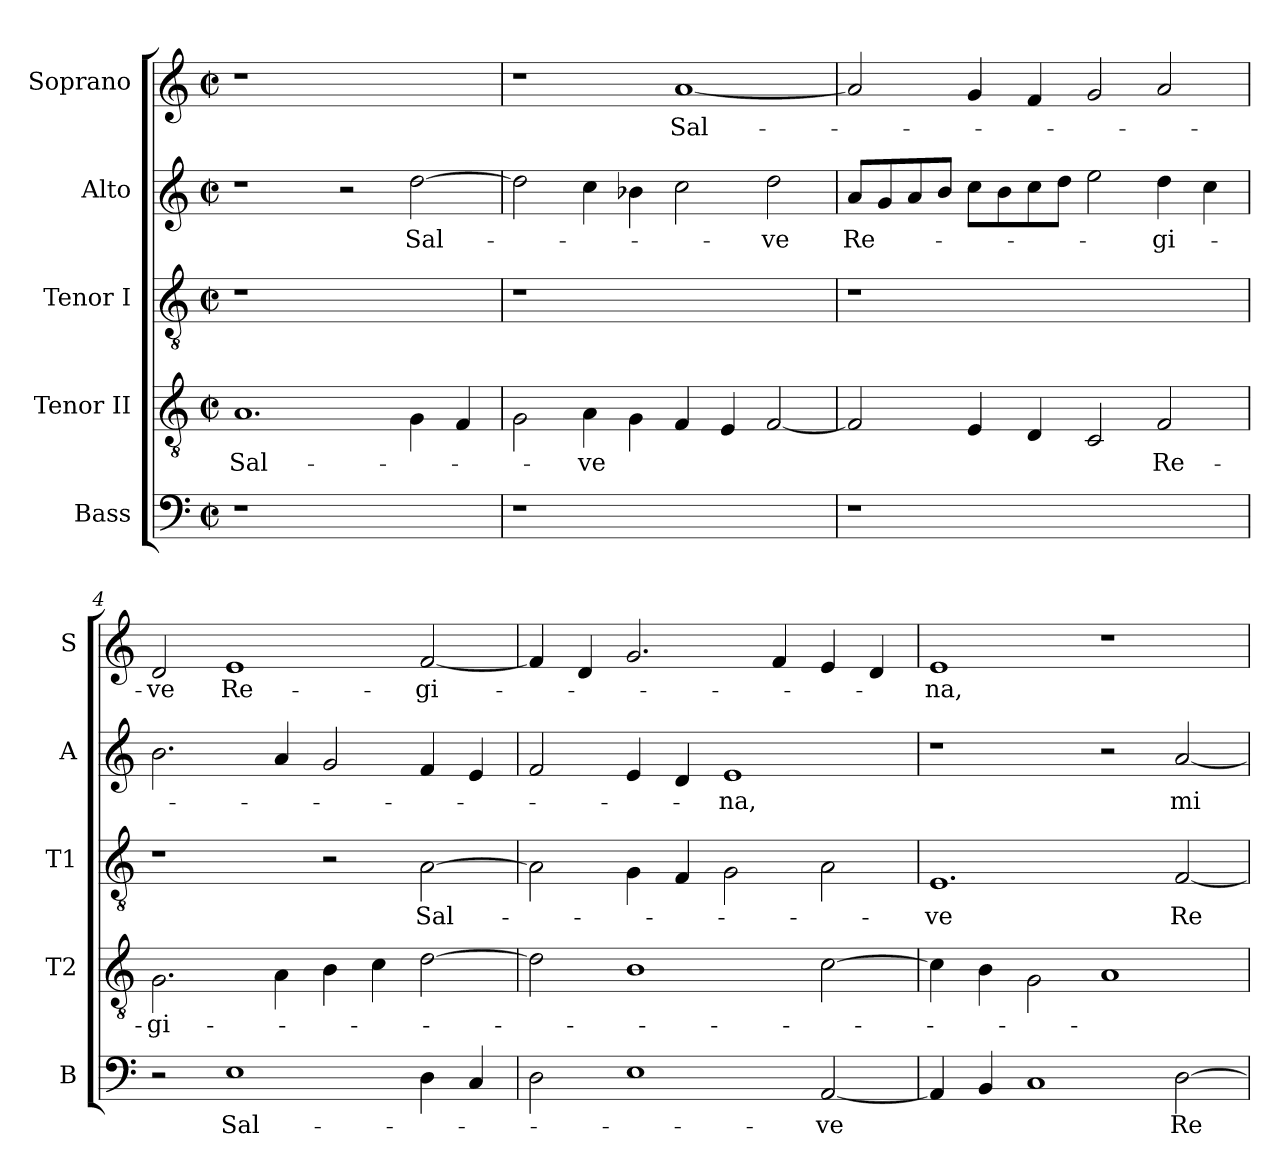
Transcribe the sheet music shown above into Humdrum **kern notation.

**kern	**text	**kern	**text	**kern	**text	**kern	**text	**kern	**text
*part5	*part5	*part4	*part4	*part3	*part3	*part2	*part2	*part1	*part1
*staff5	*staff5	*staff4	*staff4	*staff3	*staff3	*staff2	*staff2	*staff1	*staff1
*I"Bass	*	*I"Tenor II	*	*I"Tenor I	*	*I"Alto	*	*I"Soprano	*
*I'B	*	*I'T2	*	*I'T1	*	*I'A	*	*I'S	*
!!LO:PB:g=z
*clefF4	*	*clefGv2	*	*clefGv2	*	*clefG2	*	*clefG2	*
*	*	*ITrd9c15	*	*ITrd9c15	*	*	*	*	*
*k[]	*	*k[]	*	*k[]	*	*k[]	*	*k[]	*
*C:	*	*C:	*	*C:	*	*C:	*	*C:	*
*M2/2	*	*M2/2	*	*M2/2	*	*M2/2	*	*M2/2	*
*met(c|)	*	*met(c|)	*	*met(c|)	*	*met(c|)	*	*met(c|)	*
=1	=1	=1	=1	=1	=1	=1	=1	=1	=1
!LO:N:vis=1	!	!	!	!	!	!	!	!	!
!	!	!	!LO:LY:b:color=#000000	!LO:N:vis=1	!	!	!	!LO:N:vis=1	!
1r	.	1.AAi	Sal-	1r	.	1r	.	1r	.
1ryy	.	.	.	1ryy	.	2r	.	1ryy	.
!	!	!	!	!	!	!	!LO:LY:b:color=#000000	!	!
.	.	4GGi\	.	.	.	[>2ddi\	Sal-	.	.
.	.	4FFi/	.	.	.	.	.	.	.
=2	=2	=2	=2	=2	=2	=2	=2	=2	=2
!LO:N:vis=1	!	!	!	!LO:N:vis=1	!	!	!	!	!
1r	.	2GGi\	.	1r	.	2ddi\]	.	1r	.
!	!	!	!LO:LY:b:color=#000000	!	!	!	!	!	!
.	.	4AAi\	-ve	.	.	4cci\	.	.	.
.	.	4GGi\	.	.	.	4b-Xi\	.	.	.
!	!	!	!	!	!	!	!	!	!LO:LY:b:color=#000000
1ryy	.	4FFi/	.	1ryy	.	2cci\	.	[<1ai	Sal-
.	.	4EEi/	.	.	.	.	.	.	.
!	!	!	!	!	!	!	!LO:LY:b:color=#000000	!	!
.	.	[<2FFi/	.	.	.	2ddi\	-ve	.	.
=3	=3	=3	=3	=3	=3	=3	=3	=3	=3
!LO:N:vis=1	!	!	!	!LO:N:vis=1	!	!	!	!	!
!	!	!	!	!	!	!	!LO:LY:b:color=#000000	!	!
1r	.	2FFi/]	.	1r	.	8ai/L	Re-	2ai/]	.
.	.	.	.	.	.	8gi/	.	.	.
.	.	.	.	.	.	8ai/	.	.	.
.	.	.	.	.	.	8bi/J	.	.	.
.	.	4EEi/	.	.	.	8cci\L	.	4gi/	.
.	.	.	.	.	.	8bi\	.	.	.
.	.	4DDi/	.	.	.	8cci\	.	4fi/	.
.	.	.	.	.	.	8ddi\J	.	.	.
1ryy	.	2CCi/	.	1ryy	.	2eei\	.	2gi/	.
!	!	!	!LO:LY:b:color=#000000	!	!	!	!	!	!
!	!	!	!	!	!	!	!LO:LY:b:color=#000000	!	!
.	.	2FFi/	Re-	.	.	4ddi\	-gi-	2ai/	.
.	.	.	.	.	.	4cci\	.	.	.
=4	=4	=4	=4	=4	=4	=4	=4	=4	=4
!	!	!	!LO:LY:b:color=#000000	!	!	!	!	!	!
!	!	!	!	!	!	!	!	!	!LO:LY:b:color=#000000
2r	.	2.GGi\	-gi-	1r	.	2.bi\	.	2di/	-ve
!	!LO:LY:b:color=#000000	!	!	!	!	!	!	!	!
!	!	!	!	!	!	!	!	!	!LO:LY:b:color=#000000
1Ei	Sal-	.	.	.	.	.	.	1ei	Re-
.	.	4AAi\	.	.	.	4ai/	.	.	.
.	.	4BBi\	.	2r	.	2gi/	.	.	.
.	.	4Ci\	.	.	.	.	.	.	.
!	!	!	!	!	!LO:LY:b:color=#000000	!	!	!	!
!	!	!	!	!	!	!	!	!	!LO:LY:b:color=#000000
4Di\	.	[>2Di\	.	[>2AAi\	Sal-	4fi/	.	[<2fi/	-gi-
4Ci/	.	.	.	.	.	4ei/	.	.	.
!!LO:LB:g=z
=5	=5	=5	=5	=5	=5	=5	=5	=5	=5
2Di\	.	2Di\]	.	2AAi\]	.	2fi/	.	4fi/]	.
.	.	.	.	.	.	.	.	4di/	.
1Ei	.	1BBi	.	4GGi\	.	4ei/	.	2.gi/	.
.	.	.	.	4FFi/	.	4di/	.	.	.
!	!	!	!	!	!	!	!LO:LY:b:color=#000000	!	!
.	.	.	.	2GGi\	.	1ei	-na,	.	.
.	.	.	.	.	.	.	.	4fi/	.
!	!LO:LY:b:color=#000000	!	!	!	!	!	!	!	!
[<2AAi/	-ve	[>2Ci\	.	2AAi\	.	.	.	4ei/	.
.	.	.	.	.	.	.	.	4di/	.
=6	=6	=6	=6	=6	=6	=6	=6	=6	=6
!	!	!	!	!	!LO:LY:b:color=#000000	!	!	!	!
!	!	!	!	!	!	!	!	!	!LO:LY:b:color=#000000
4AAi/]	.	4Ci\]	.	1.EEi	-ve	1r	.	1ei	-na,
4BBi/	.	4BBi\	.	.	.	.	.	.	.
1Ci	.	2GGi\	.	.	.	.	.	.	.
.	.	1AAi	.	.	.	2r	.	1r	.
!	!LO:LY:b:color=#000000	!	!	!	!	!	!	!	!
!	!	!	!	!	!LO:LY:b:color=#000000	!	!	!	!
!	!	!	!	!	!	!	!LO:LY:b:color=#000000	!	!
[>2Di\	Re-	.	.	[<2FFi/	Re-	[<2ai/	mi-	.	.
=	=	=	=	=	=	=	=	=	=
*-	*-	*-	*-	*-	*-	*-	*-	*-	*-
